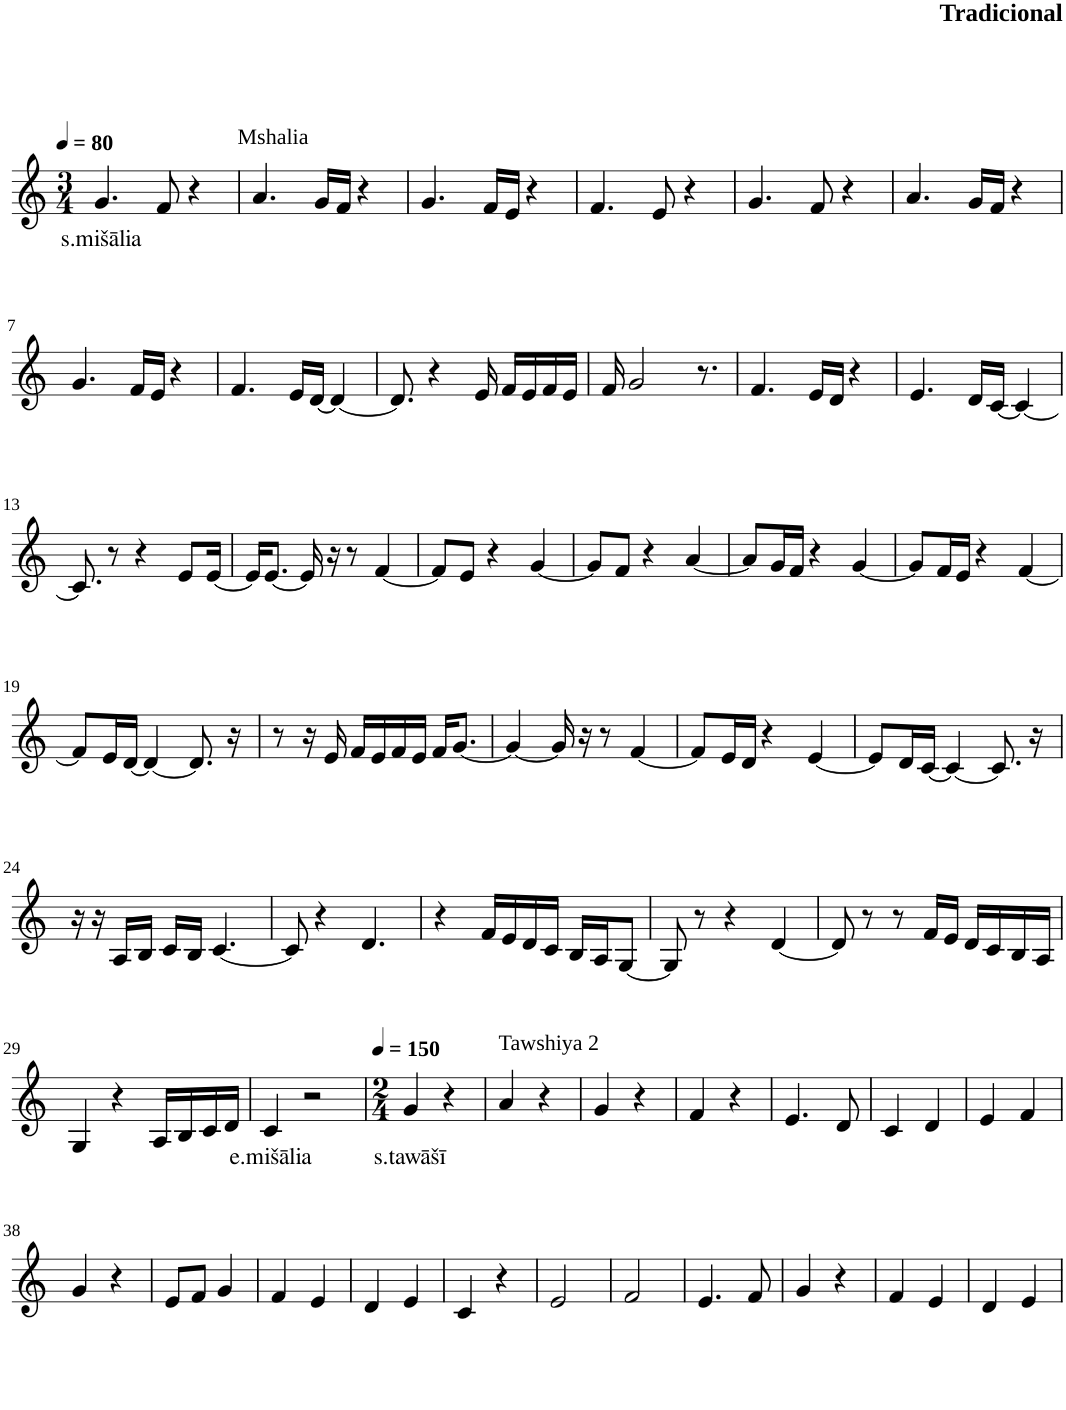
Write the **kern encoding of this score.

**kern	**text
*part1	*part1
*staff1	*staff1
*I"Violin	*
*clefG2	*
*k[]	*
*M3/4	*
*MM80	*
=1	=1
!	!LO:LY:b
4.g/	s.mišālia
8f/	.
4r	.
!LO:TX:a:t=Mshalia	!
=2	=2
4.a/	.
16g/LL	.
16f/JJ	.
4r	.
=3	=3
4.g/	.
16f/LL	.
16e/JJ	.
4r	.
=4	=4
4.f/	.
8e/	.
4r	.
=5	=5
4.g/	.
8f/	.
4r	.
=6	=6
4.a/	.
16g/LL	.
16f/JJ	.
4r	.
!!LO:LB:g=z
=7	=7
4.g/	.
16f/LL	.
16e/JJ	.
4r	.
=8	=8
4.f/	.
16e/LL	.
[16d/JJ	.
4d/_	.
=9	=9
8.d/]	.
4r	.
16e/	.
16f/LL	.
16e/	.
16f/	.
16e/JJ	.
=10	=10
16f/	.
2g/	.
8.r	.
=11	=11
4.f/	.
16e/LL	.
16d/JJ	.
4r	.
=12	=12
4.e/	.
16d/LL	.
[16c/JJ	.
4c/_	.
!!LO:LB:g=z
=13	=13
8.c/]	.
8r	.
4r	.
8e/L	.
[16e/Jk	.
=14	=14
16e/KL]	.
[8.e/J	.
16e/]	.
16r	.
8r	.
[4f/	.
=15	=15
8f/L]	.
8e/J	.
4r	.
[4g/	.
=16	=16
8g/L]	.
8f/J	.
4r	.
[4a/	.
=17	=17
8a/L]	.
16g/L	.
16f/JJ	.
4r	.
[4g/	.
=18	=18
8g/L]	.
16f/L	.
16e/JJ	.
4r	.
[4f/	.
!!LO:LB:g=z
=19	=19
8f/L]	.
16e/L	.
[16d/JJ	.
4d/_	.
8.d/]	.
16r	.
=20	=20
8r	.
16r	.
16e/	.
16f/LL	.
16e/	.
16f/	.
16e/JJ	.
16f/KL	.
[8.g/J	.
=21	=21
4g/_	.
16g/]	.
16r	.
8r	.
[4f/	.
=22	=22
8f/L]	.
16e/L	.
16d/JJ	.
4r	.
[4e/	.
=23	=23
8e/L]	.
16d/L	.
[16c/JJ	.
4c/_	.
8.c/]	.
16r	.
!!LO:LB:g=z
=24	=24
16r	.
16r	.
16A/LL	.
16B/JJ	.
16c/LL	.
16B/JJ	.
[4.c/	.
=25	=25
8c/]	.
4r	.
4.d/	.
=26	=26
4r	.
16f/LL	.
16e/	.
16d/	.
16c/JJ	.
16B/LL	.
16A/J	.
[8G/J	.
=27	=27
8G/]	.
8r	.
4r	.
[4d/	.
=28	=28
8d/]	.
8r	.
8r	.
16f/LL	.
16e/JJ	.
16d/LL	.
16c/	.
16B/	.
16A/JJ	.
!!LO:LB:g=z
=29	=29
4G/	.
4r	.
16A/LL	.
16B/	.
16c/	.
16d/JJ	.
=30	=30
!	!LO:LY:b
4c/	e.mišālia
2r	.
=31	=31
*M2/4	*
*MM150	*
!	!LO:LY:b
4g/	s.tawāšī
4r	.
=32	=32
!LO:TX:a:t=Tawshiya 2	!
4a/	.
4r	.
=33	=33
4g/	.
4r	.
=34	=34
4f/	.
4r	.
=35	=35
4.e/	.
8d/	.
=36	=36
4c/	.
4d/	.
=37	=37
4e/	.
4f/	.
!!LO:LB:g=z
=38	=38
4g/	.
4r	.
=39	=39
8e/L	.
8f/J	.
4g/	.
=40	=40
4f/	.
4e/	.
=41	=41
4d/	.
4e/	.
=42	=42
4c/	.
4r	.
=43	=43
2e/	.
=44	=44
2f/	.
=45	=45
4.e/	.
8f/	.
=46	=46
4g/	.
4r	.
=47	=47
4f/	.
4e/	.
=48	=48
4d/	.
4e/	.
=	=
*-	*-
